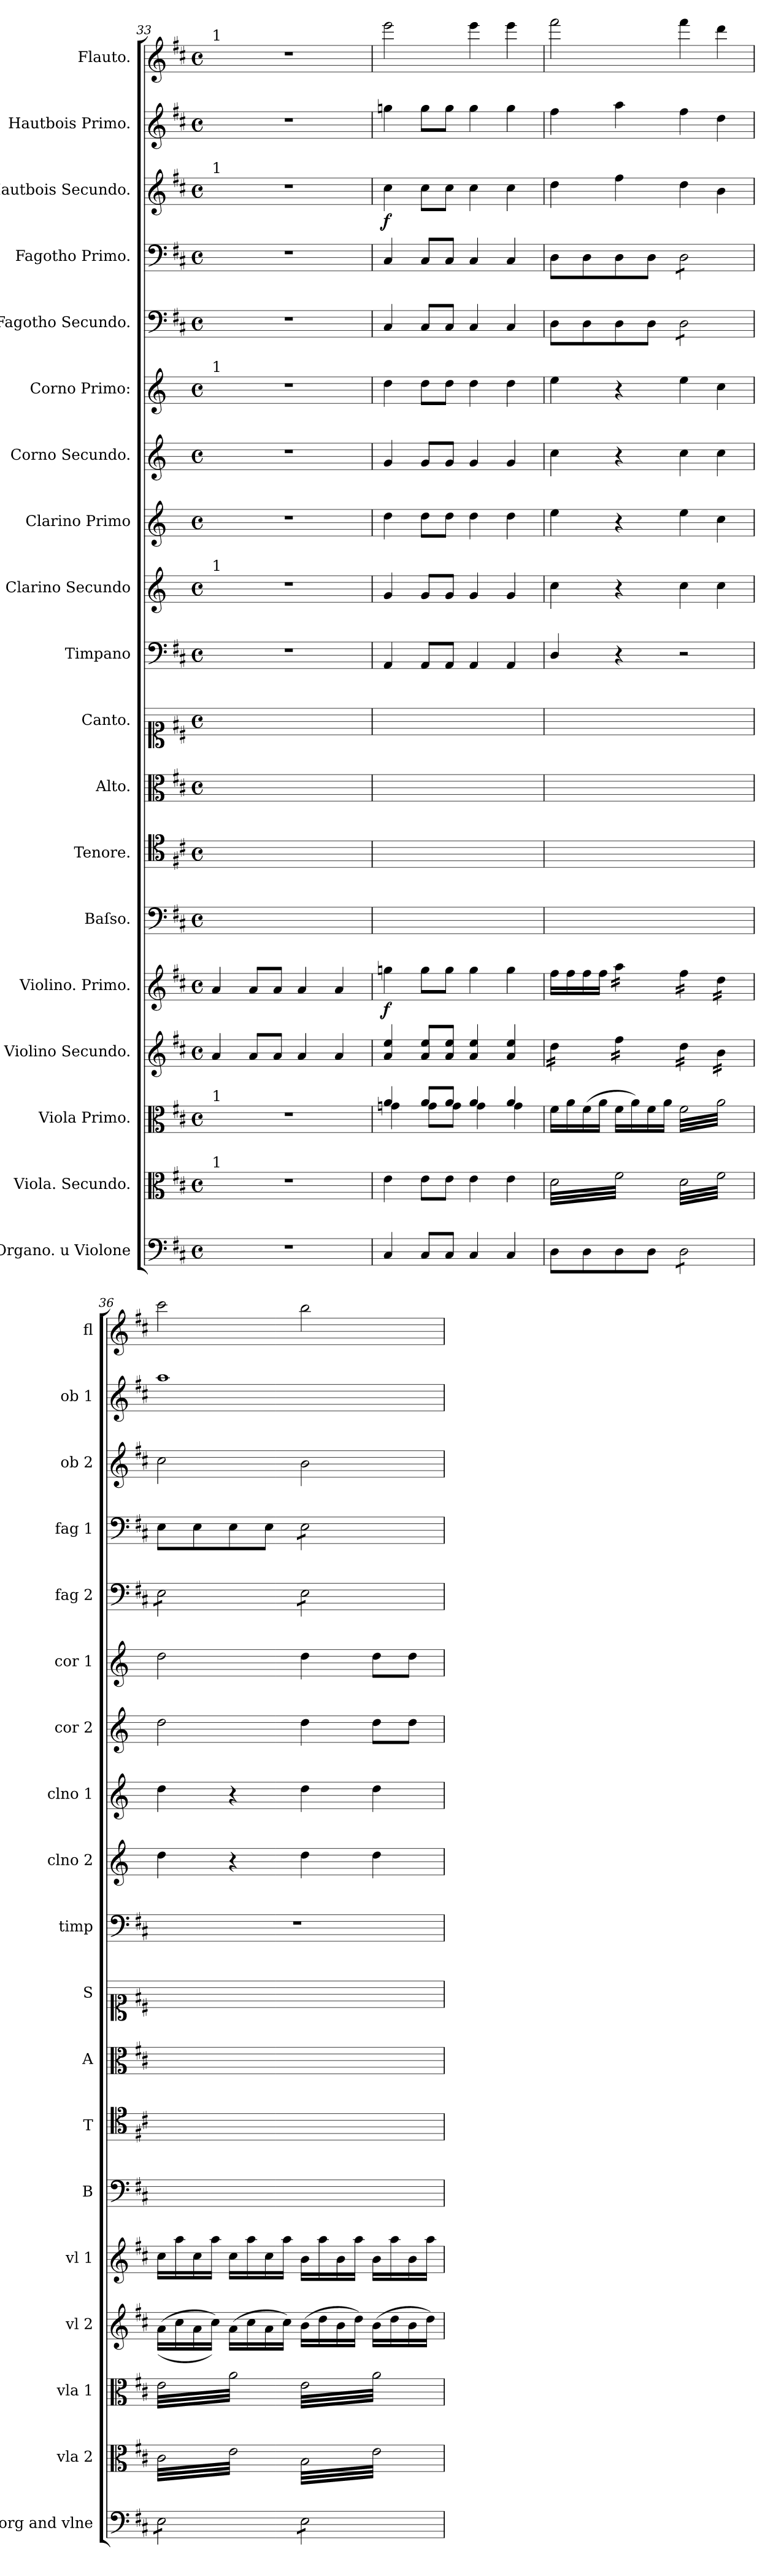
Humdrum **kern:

**kern	**kern	**kern	**kern	**kern	**dynam	**kern	**kern	**kern	**kern	**kern	**dynam	**kern	**kern	**kern	**dynam	**kern	**dynam	**kern	**kern	**kern	**dynam	**kern	**kern	**dynam
*part19	*part18	*part17	*part16	*part15	*part15	*part14	*part13	*part12	*part11	*part10	*part10	*part9	*part8	*part7	*part7	*part6	*part6	*part5	*part4	*part3	*part3	*part2	*part1	*part1
*staff19	*staff18	*staff17	*staff16	*staff15	*staff15	*staff14	*staff13	*staff12	*staff11	*staff10	*staff10	*staff9	*staff8	*staff7	*staff7	*staff6	*staff6	*staff5	*staff4	*staff3	*staff3	*staff2	*staff1	*staff1
*I"Organo. u Violone	*I"Viola. Secundo.	*I"Viola Primo.	*I"Violino Secundo.	*I"Violino. Primo.	*	*I"Baſso.	*I"Tenore.	*I"Alto.	*I"Canto.	*I"Timpano	*	*I"Clarino Secundo	*I"Clarino Primo	*I"Corno Secundo.	*	*I"Corno Primo:	*	*I"Fagotho Secundo.	*I"Fagotho Primo.	*I"Hautbois Secundo.	*	*I"Hautbois Primo.	*I"Flauto.	*
*I'org and vlne	*I'vla 2	*I'vla 1	*I'vl 2	*I'vl 1	*	*I'B	*I'T	*I'A	*I'S	*I'timp	*	*I'clno 2	*I'clno 1	*I'cor 2	*	*I'cor 1	*	*I'fag 2	*I'fag 1	*I'ob 2	*	*I'ob 1	*I'fl	*
*clefF4	*clefC3	*clefC3	*clefG2	*clefG2	*	*clefF4	*clefC4	*clefC3	*clefC1	*clefF4	*	*clefG2	*clefG2	*clefG2	*	*clefG2	*	*clefF4	*clefF4	*clefG2	*	*clefG2	*clefG2	*
*	*	*	*	*	*	*	*	*	*	*	*	*ITrd-1c-2	*ITrd-1c-2	*ITrd6c10	*	*ITrd6c10	*	*	*	*	*	*	*	*
*k[f#c#]	*k[f#c#]	*k[f#c#]	*k[f#c#]	*k[f#c#]	*	*k[f#c#]	*k[f#c#]	*k[f#c#]	*k[f#c#]	*k[f#c#]	*	*k[f#c#]	*k[f#c#]	*k[f#c#]	*	*k[f#c#]	*	*k[f#c#]	*k[f#c#]	*k[f#c#]	*	*k[f#c#]	*k[f#c#]	*
*D:	*D:	*D:	*D:	*D:	*	*D:	*D:	*D:	*D:	*D:	*	*D:	*D:	*D:	*	*D:	*	*D:	*D:	*D:	*	*D:	*D:	*
*M2/2	*M2/2	*M2/2	*M2/2	*M2/2	*	*M2/2	*M2/2	*M2/2	*M2/2	*M2/2	*	*M2/2	*M2/2	*M2/2	*	*M2/2	*	*M2/2	*M2/2	*M2/2	*	*M2/2	*M2/2	*
*met(c)	*met(c)	*met(c)	*met(c)	*met(c)	*	*met(c)	*met(c)	*met(c)	*met(c)	*met(c)	*	*met(c)	*met(c)	*met(c)	*	*met(c)	*	*met(c)	*met(c)	*met(c)	*	*met(c)	*met(c)	*
=33	=33	=33	=33	=33	=33	=33	=33	=33	=33	=33	=33	=33	=33	=33	=33	=33	=33	=33	=33	=33	=33	=33	=33	=33
!	!	!	!	!	!	!	!	!	!	!	!	!	!	!	!	!	!	!	!	!	!	!	!LO:TX:a:t=1	!
!	!	!	!	!	!	!	!	!	!	!	!	!	!	!	!	!	!	!	!	!LO:TX:a:t=1	!	!	!	!
!	!	!	!	!	!	!	!	!	!	!	!	!	!	!	!	!LO:TX:a:t=1	!	!	!	!	!	!	!	!
!	!	!	!	!	!	!	!	!	!	!	!	!LO:TX:a:t=1	!	!	!	!	!	!	!	!	!	!	!	!
!	!	!LO:TX:a:t=1	!	!	!	!	!	!	!	!	!	!	!	!	!	!	!	!	!	!	!	!	!	!
!	!LO:TX:a:t=1	!	!	!	!	!	!	!	!	!	!	!	!	!	!	!	!	!	!	!	!	!	!	!
1r	1r	1r	4a/	4a/	.	1ryy	1ryy	1ryy	1ryy	1r	.	1r	1r	1r	.	1r	.	1r	1r	1r	.	1r	1r	.
.	.	.	8a/L	8a/L	.	.	.	.	.	.	.	.	.	.	.	.	.	.	.	.	.	.	.	.
.	.	.	8a/J	8a/J	.	.	.	.	.	.	.	.	.	.	.	.	.	.	.	.	.	.	.	.
.	.	.	4a/	4a/	.	.	.	.	.	.	.	.	.	.	.	.	.	.	.	.	.	.	.	.
.	.	.	4a/	4a/	.	.	.	.	.	.	.	.	.	.	.	.	.	.	.	.	.	.	.	.
=34	=34	=34	=34	=34	=34	=34	=34	=34	=34	=34	=34	=34	=34	=34	=34	=34	=34	=34	=34	=34	=34	=34	=34	=34
*	*	*^	*	*	*	*	*	*	*	*	*	*	*	*	*	*	*	*	*	*	*	*	*	*
!	!	!	!	!	!	!	!	!	!	!	!	!LO:DY:b	!	!	!	!LO:DY:b	!	!LO:DY:b	!	!	!	!LO:DY:b	!	!	!LO:DY:b
4C#/	4e\	4a/	4gn\	4a/ 4ee/	4ggn\	f	1ryy	1ryy	1ryy	1ryy	4AA/	for	4a/	4ee\	4A/	for	4e\	for	4C#/	4C#/	4cc#\	f.	4ggn\	2eee\	for
8C#/L	8e\L	8a/L	8g\L	8a/ 8ee/L	8gg\L	.	.	.	.	.	8AA/L	.	8a/L	8ee\L	8A/L	.	8e\L	.	8C#/L	8C#/L	8cc#\L	.	8gg\L	.	.
8C#/J	8e\J	8a/J	8g\J	8a/ 8ee/J	8gg\J	.	.	.	.	.	8AA/J	.	8a/J	8ee\J	8A/J	.	8e\J	.	8C#/J	8C#/J	8cc#\J	.	8gg\J	.	.
4C#/	4e\	4a/	4g\	4a/ 4ee/	4gg\	.	.	.	.	.	4AA/	.	4a/	4ee\	4A/	.	4e\	.	4C#/	4C#/	4cc#\	.	4gg\	4eee\	.
4C#/	4e\	4a/	4g\	4a/ 4ee/	4gg\	.	.	.	.	.	4AA/	.	4a/	4ee\	4A/	.	4e\	.	4C#/	4C#/	4cc#\	.	4gg\	4eee\	.
*	*	*v	*v	*	*	*	*	*	*	*	*	*	*	*	*	*	*	*	*	*	*	*	*	*	*
=35	=35	=35	=35	=35	=35	=35	=35	=35	=35	=35	=35	=35	=35	=35	=35	=35	=35	=35	=35	=35	=35	=35	=35	=35
*	*tremolo	*	*	*	*	*	*	*	*	*	*	*	*	*	*	*	*	*	*	*	*	*	*	*
*	*	*	*tremolo	*	*	*	*	*	*	*	*	*	*	*	*	*	*	*	*	*	*	*	*	*
8D\L	(32d\LLL	16f#\LL	16dd\LL	16ff#\LL	.	1ryy	1ryy	1ryy	1ryy	4D/	.	4dd\	4ff#\	4d\	.	4f#\	.	8D\L	8D\L	4dd\	.	4ff#\	2fff#\	.
.	32f#\)	.	.	.	.	.	.	.	.	.	.	.	.	.	.	.	.	.	.	.	.	.	.	.
.	32d\	16a\	16dd\	16ff#\	.	.	.	.	.	.	.	.	.	.	.	.	.	.	.	.	.	.	.	.
.	32f#\)	.	.	.	.	.	.	.	.	.	.	.	.	.	.	.	.	.	.	.	.	.	.	.
8D\	32d\	(16f#\	16dd\	16ff#\	.	.	.	.	.	.	.	.	.	.	.	.	.	8D\	8D\	.	.	.	.	.
.	32f#\)	.	.	.	.	.	.	.	.	.	.	.	.	.	.	.	.	.	.	.	.	.	.	.
.	32d\	16a\JJ	16dd\JJ	16ff#\JJ	.	.	.	.	.	.	.	.	.	.	.	.	.	.	.	.	.	.	.	.
.	32f#\)	.	.	.	.	.	.	.	.	.	.	.	.	.	.	.	.	.	.	.	.	.	.	.
*	*	*	*	*tremolo	*	*	*	*	*	*	*	*	*	*	*	*	*	*	*	*	*	*	*	*
8D\	32d\	16f#\LL	16ff#\LL	16aa\LL	.	.	.	.	.	4r	.	4r	4r	4r	.	4r	.	8D\	8D\	4ff#\	.	4aa\	.	.
.	32f#\)	.	.	.	.	.	.	.	.	.	.	.	.	.	.	.	.	.	.	.	.	.	.	.
.	32d\	16a\)	16ff#\	16aa\	.	.	.	.	.	.	.	.	.	.	.	.	.	.	.	.	.	.	.	.
.	32f#\)	.	.	.	.	.	.	.	.	.	.	.	.	.	.	.	.	.	.	.	.	.	.	.
8D\J	32d\	16f#\	16ff#\	16aa\	.	.	.	.	.	.	.	.	.	.	.	.	.	8D\J	8D\J	.	.	.	.	.
.	32f#\)	.	.	.	.	.	.	.	.	.	.	.	.	.	.	.	.	.	.	.	.	.	.	.
.	32d\	16a\JJ	16ff#\JJ	16aa\JJ	.	.	.	.	.	.	.	.	.	.	.	.	.	.	.	.	.	.	.	.
.	32f#\)JJJ	.	.	.	.	.	.	.	.	.	.	.	.	.	.	.	.	.	.	.	.	.	.	.
*tremolo	*	*	*	*	*	*	*	*	*	*	*	*	*	*	*	*	*	*	*	*	*	*	*	*
*	*	*tremolo	*	*	*	*	*	*	*	*	*	*	*	*	*	*	*	*	*	*	*	*	*	*
*	*	*	*	*	*	*	*	*	*	*	*	*	*	*	*	*	*	*tremolo	*	*	*	*	*	*
*	*	*	*	*	*	*	*	*	*	*	*	*	*	*	*	*	*	*	*tremolo	*	*	*	*	*
8D\L	(32d\LLL	(32f#\LLL	16dd\LL	16ff#\LL	.	.	.	.	.	2r	.	4dd\	4ff#\	4d\	.	4f#\	.	8D\L	8D\L	4dd\	.	4ff#\	4fff#\	.
.	32f#\)	32a\)	.	.	.	.	.	.	.	.	.	.	.	.	.	.	.	.	.	.	.	.	.	.
.	32d\	32f#\	16dd\	16ff#\	.	.	.	.	.	.	.	.	.	.	.	.	.	.	.	.	.	.	.	.
.	32f#\)	32a\)	.	.	.	.	.	.	.	.	.	.	.	.	.	.	.	.	.	.	.	.	.	.
8D\	32d\	32f#\	16dd\	16ff#\	.	.	.	.	.	.	.	.	.	.	.	.	.	8D\	8D\	.	.	.	.	.
.	32f#\)	32a\)	.	.	.	.	.	.	.	.	.	.	.	.	.	.	.	.	.	.	.	.	.	.
.	32d\	32f#\	16dd\JJ	16ff#\JJ	.	.	.	.	.	.	.	.	.	.	.	.	.	.	.	.	.	.	.	.
.	32f#\)	32a\)	.	.	.	.	.	.	.	.	.	.	.	.	.	.	.	.	.	.	.	.	.	.
8D\	32d\	32f#\	16b\LL	16dd\LL	.	.	.	.	.	.	.	4dd\	4dd\	4d\	.	4d\	.	8D\	8D\	4b\	.	4dd\	4ddd\	.
.	32f#\)	32a\)	.	.	.	.	.	.	.	.	.	.	.	.	.	.	.	.	.	.	.	.	.	.
.	32d\	32f#\	16b\	16dd\	.	.	.	.	.	.	.	.	.	.	.	.	.	.	.	.	.	.	.	.
.	32f#\)	32a\)	.	.	.	.	.	.	.	.	.	.	.	.	.	.	.	.	.	.	.	.	.	.
8D\J	32d\	32f#\	16b\	16dd\	.	.	.	.	.	.	.	.	.	.	.	.	.	8D\J	8D\J	.	.	.	.	.
*	*	*	*	*	*	*	*	*	*	*	*	*	*	*	*	*	*	*	*Xtremolo	*	*	*	*	*
.	32f#\)	32a\)	.	.	.	.	.	.	.	.	.	.	.	.	.	.	.	.	.	.	.	.	.	.
.	32d\	32f#\	16b\JJ	16dd\JJ	.	.	.	.	.	.	.	.	.	.	.	.	.	.	.	.	.	.	.	.
*	*	*	*	*Xtremolo	*	*	*	*	*	*	*	*	*	*	*	*	*	*	*	*	*	*	*	*
*	*	*	*Xtremolo	*	*	*	*	*	*	*	*	*	*	*	*	*	*	*	*	*	*	*	*	*
.	32f#\)JJJ	32a\)JJJ	.	.	.	.	.	.	.	.	.	.	.	.	.	.	.	.	.	.	.	.	.	.
=36	=36	=36	=36	=36	=36	=36	=36	=36	=36	=36	=36	=36	=36	=36	=36	=36	=36	=36	=36	=36	=36	=36	=36	=36
8E\L	(32c#\LLL	(32e\LLL	(<(>16a\LL	16cc#\LL	.	1ryy	1ryy	1ryy	1ryy	1r	.	4ee\	4ee\	2e\	.	2e\	.	8E\L	8E\L	2cc#\	.	1aa	2ccc#\	.
.	32e\)	32a\)	.	.	.	.	.	.	.	.	.	.	.	.	.	.	.	.	.	.	.	.	.	.
.	32c#\	32e\	16cc#\	16aa\	.	.	.	.	.	.	.	.	.	.	.	.	.	.	.	.	.	.	.	.
.	32e\)	32a\)	.	.	.	.	.	.	.	.	.	.	.	.	.	.	.	.	.	.	.	.	.	.
8E\	32c#\	32e\	16a\	16cc#\	.	.	.	.	.	.	.	.	.	.	.	.	.	8E\	8E\	.	.	.	.	.
.	32e\)	32a\)	.	.	.	.	.	.	.	.	.	.	.	.	.	.	.	.	.	.	.	.	.	.
.	32c#\	32e\	16cc#\JJ))	16aa\JJ	.	.	.	.	.	.	.	.	.	.	.	.	.	.	.	.	.	.	.	.
.	32e\)	32a\)	.	.	.	.	.	.	.	.	.	.	.	.	.	.	.	.	.	.	.	.	.	.
8E\	32c#\	32e\	(16a\LL	16cc#\LL	.	.	.	.	.	.	.	4r	4r	.	.	.	.	8E\	8E\	.	.	.	.	.
.	32e\)	32a\)	.	.	.	.	.	.	.	.	.	.	.	.	.	.	.	.	.	.	.	.	.	.
.	32c#\	32e\	16cc#\	16aa\	.	.	.	.	.	.	.	.	.	.	.	.	.	.	.	.	.	.	.	.
.	32e\)	32a\)	.	.	.	.	.	.	.	.	.	.	.	.	.	.	.	.	.	.	.	.	.	.
8E\J	32c#\	32e\	16a\	16cc#\	.	.	.	.	.	.	.	.	.	.	.	.	.	8E\J	8E\J	.	.	.	.	.
.	32e\)	32a\)	.	.	.	.	.	.	.	.	.	.	.	.	.	.	.	.	.	.	.	.	.	.
.	32c#\	32e\	16cc#\JJ)	16aa\JJ	.	.	.	.	.	.	.	.	.	.	.	.	.	.	.	.	.	.	.	.
.	32e\)JJJ	32a\)JJJ	.	.	.	.	.	.	.	.	.	.	.	.	.	.	.	.	.	.	.	.	.	.
*	*	*	*	*	*	*	*	*	*	*	*	*	*	*	*	*	*	*	*tremolo	*	*	*	*	*
8E\L	(32B\LLL	(32e\LLL	(16b\LL	16b\LL	.	.	.	.	.	.	.	4ee\	4ee\	4e\	.	4e\	.	8E\L	8E\L	2b\	.	.	2bb\	.
.	32e\)	32a\)	.	.	.	.	.	.	.	.	.	.	.	.	.	.	.	.	.	.	.	.	.	.
.	32B\	32e\	16dd\	16aa\	.	.	.	.	.	.	.	.	.	.	.	.	.	.	.	.	.	.	.	.
.	32e\)	32a\)	.	.	.	.	.	.	.	.	.	.	.	.	.	.	.	.	.	.	.	.	.	.
8E\	32B\	32e\	16b\	16b\	.	.	.	.	.	.	.	.	.	.	.	.	.	8E\	8E\	.	.	.	.	.
.	32e\)	32a\)	.	.	.	.	.	.	.	.	.	.	.	.	.	.	.	.	.	.	.	.	.	.
.	32B\	32e\	16dd\JJ)	16aa\JJ	.	.	.	.	.	.	.	.	.	.	.	.	.	.	.	.	.	.	.	.
.	32e\)	32a\)	.	.	.	.	.	.	.	.	.	.	.	.	.	.	.	.	.	.	.	.	.	.
8E\	32B\	32e\	(16b\LL	16b\LL	.	.	.	.	.	.	.	4ee\	4ee\	8e\L	.	8e\L	.	8E\	8E\	.	.	.	.	.
.	32e\)	32a\)	.	.	.	.	.	.	.	.	.	.	.	.	.	.	.	.	.	.	.	.	.	.
.	32B\	32e\	16dd\	16aa\	.	.	.	.	.	.	.	.	.	.	.	.	.	.	.	.	.	.	.	.
.	32e\)	32a\)	.	.	.	.	.	.	.	.	.	.	.	.	.	.	.	.	.	.	.	.	.	.
8E\J	32B\	32e\	16b\	16b\	.	.	.	.	.	.	.	.	.	8e\J	.	8e\J	.	8E\J	8E\J	.	.	.	.	.
*	*	*	*	*	*	*	*	*	*	*	*	*	*	*	*	*	*	*	*Xtremolo	*	*	*	*	*
*	*	*	*	*	*	*	*	*	*	*	*	*	*	*	*	*	*	*Xtremolo	*	*	*	*	*	*
*Xtremolo	*	*	*	*	*	*	*	*	*	*	*	*	*	*	*	*	*	*	*	*	*	*	*	*
.	32e\)	32a\)	.	.	.	.	.	.	.	.	.	.	.	.	.	.	.	.	.	.	.	.	.	.
.	32B\	32e\	16dd\JJ)	16aa\JJ	.	.	.	.	.	.	.	.	.	.	.	.	.	.	.	.	.	.	.	.
.	32e\)JJJ	32a\)JJJ	.	.	.	.	.	.	.	.	.	.	.	.	.	.	.	.	.	.	.	.	.	.
*	*	*Xtremolo	*	*	*	*	*	*	*	*	*	*	*	*	*	*	*	*	*	*	*	*	*	*
*	*Xtremolo	*	*	*	*	*	*	*	*	*	*	*	*	*	*	*	*	*	*	*	*	*	*	*
.	.	.	.	.	.	.	.	.	.	.	.	.	.	.	.	.	.	.	.	.	.	.	.	.
.	.	.	.	.	.	.	.	.	.	.	.	.	.	.	.	.	.	.	.	.	.	.	.	.
.	.	.	.	.	.	.	.	.	.	.	.	.	.	.	.	.	.	.	.	.	.	.	.	.
.	.	.	.	.	.	.	.	.	.	.	.	.	.	.	.	.	.	.	.	.	.	.	.	.
.	.	.	.	.	.	.	.	.	.	.	.	.	.	.	.	.	.	.	.	.	.	.	.	.
.	.	.	.	.	.	.	.	.	.	.	.	.	.	.	.	.	.	.	.	.	.	.	.	.
.	.	.	.	.	.	.	.	.	.	.	.	.	.	.	.	.	.	.	.	.	.	.	.	.
.	.	.	.	.	.	.	.	.	.	.	.	.	.	.	.	.	.	.	.	.	.	.	.	.
=	=	=	=	=	=	=	=	=	=	=	=	=	=	=	=	=	=	=	=	=	=	=	=	=
*-	*-	*-	*-	*-	*-	*-	*-	*-	*-	*-	*-	*-	*-	*-	*-	*-	*-	*-	*-	*-	*-	*-	*-	*-
